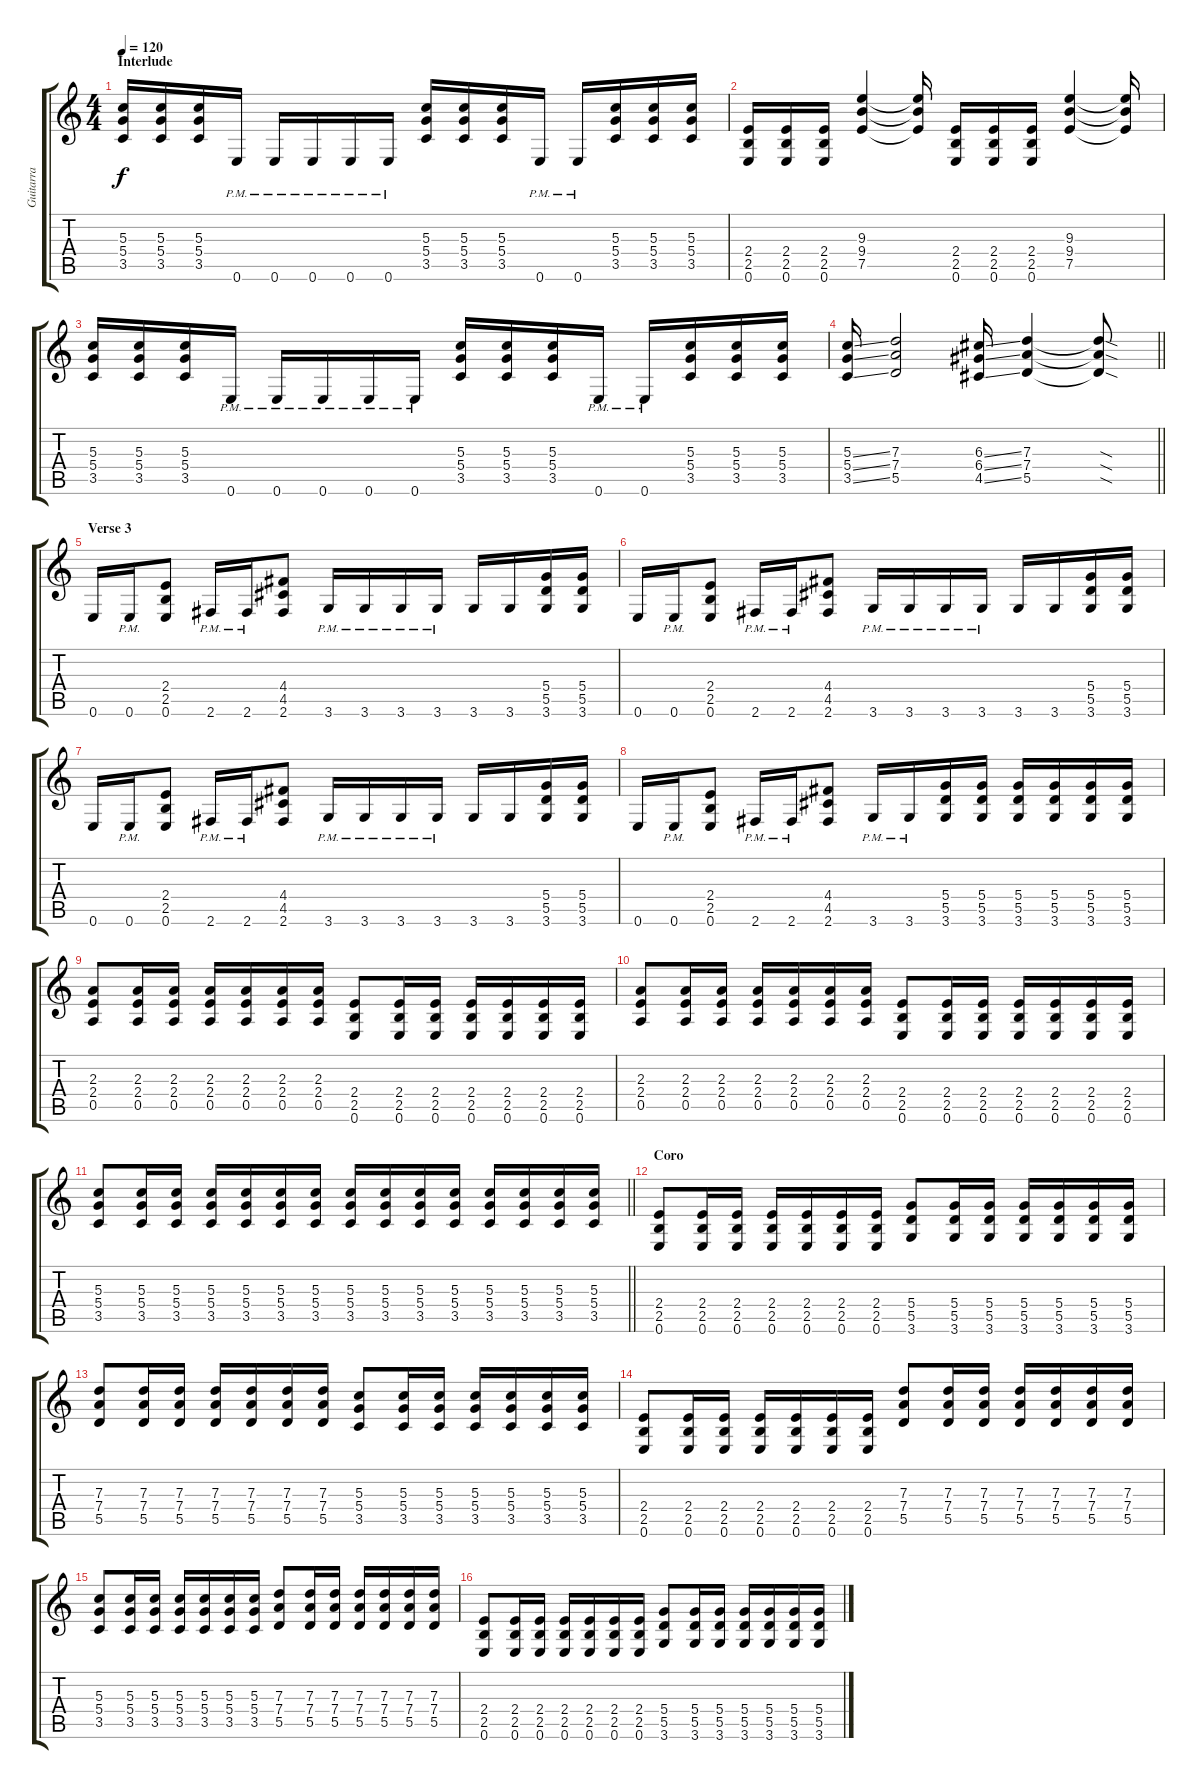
\track ("Guitarra" "Guitarra") {instrument distortionguitar}
\staff {score tabs}
\tuning (E4 B3 G3 D3 A2 E2) {hide}
\ts (4 4)
\section ("" "Interlude")
\tempo 120
\clef g2
\ks c
(5.3 5.4 3.5).16{dy f} (5.3 5.4 3.5).16 (5.3 5.4 3.5).16 0.6{pm}.16 0.6{pm}.16 0.6{pm}.16 0.6{pm}.16 0.6{pm}.16 (5.3 5.4 3.5).16 (5.3 5.4 3.5).16 (5.3 5.4 3.5).16 0.6{pm}.16 0.6{pm}.16 (5.3 5.4 3.5).16 (5.3 5.4 3.5).16 (5.3 5.4 3.5).16 |
(2.4 2.5 0.6).16 (2.4 2.5 0.6).16 (2.4 2.5 0.6).16 (9.3 9.4 7.5).4 (9.3{t} 9.4{t} 7.5{t}).16 (2.4 2.5 0.6).16 (2.4 2.5 0.6).16 (2.4 2.5 0.6).16 (9.3 9.4 7.5).4 (9.3{t} 9.4{t} 7.5{t}).16 |
(5.3 5.4 3.5).16 (5.3 5.4 3.5).16 (5.3 5.4 3.5).16 0.6{pm}.16 0.6{pm}.16 0.6{pm}.16 0.6{pm}.16 0.6{pm}.16 (5.3 5.4 3.5).16 (5.3 5.4 3.5).16 (5.3 5.4 3.5).16 0.6{pm}.16 0.6{pm}.16 (5.3 5.4 3.5).16 (5.3 5.4 3.5).16 (5.3 5.4 3.5).16 |
\barLineRight lightlight
(5.3{ss} 5.4{ss} 3.5{ss}).16 (7.3 7.4 5.5).2 (6.3{ss} 6.4{ss} 4.5{ss}).16 (7.3 7.4 5.5).4 (7.3{sod t} 7.4{sod t} 5.5{sod t}).8 |
\section ("" "Verse 3")
0.6.16 0.6{pm}.16 (2.4 2.5 0.6).8 2.6{pm}.16 2.6{pm}.16 (4.4 4.5 2.6).8 3.6{pm}.16 3.6{pm}.16 3.6{pm}.16 3.6{pm}.16 3.6.16 3.6.16 (5.4 5.5 3.6).16 (5.4 5.5 3.6).16 |
0.6.16 0.6{pm}.16 (2.4 2.5 0.6).8 2.6{pm}.16 2.6{pm}.16 (4.4 4.5 2.6).8 3.6{pm}.16 3.6{pm}.16 3.6{pm}.16 3.6{pm}.16 3.6.16 3.6.16 (5.4 5.5 3.6).16 (5.4 5.5 3.6).16 |
0.6.16 0.6{pm}.16 (2.4 2.5 0.6).8 2.6{pm}.16 2.6{pm}.16 (4.4 4.5 2.6).8 3.6{pm}.16 3.6{pm}.16 3.6{pm}.16 3.6{pm}.16 3.6.16 3.6.16 (5.4 5.5 3.6).16 (5.4 5.5 3.6).16 |
0.6.16 0.6{pm}.16 (2.4 2.5 0.6).8 2.6{pm}.16 2.6{pm}.16 (4.4 4.5 2.6).8 3.6{pm}.16 3.6{pm}.16 (5.4 5.5 3.6).16 (5.4 5.5 3.6).16 (5.4 5.5 3.6).16 (5.4 5.5 3.6).16 (5.4 5.5 3.6).16 (5.4 5.5 3.6).16 |
(2.3 2.4 0.5).8 (2.3 2.4 0.5).16 (2.3 2.4 0.5).16 (2.3 2.4 0.5).16 (2.3 2.4 0.5).16 (2.3 2.4 0.5).16 (2.3 2.4 0.5).16 (2.4 2.5 0.6).8 (2.4 2.5 0.6).16 (2.4 2.5 0.6).16 (2.4 2.5 0.6).16 (2.4 2.5 0.6).16 (2.4 2.5 0.6).16 (2.4 2.5 0.6).16 |
(2.3 2.4 0.5).8 (2.3 2.4 0.5).16 (2.3 2.4 0.5).16 (2.3 2.4 0.5).16 (2.3 2.4 0.5).16 (2.3 2.4 0.5).16 (2.3 2.4 0.5).16 (2.4 2.5 0.6).8 (2.4 2.5 0.6).16 (2.4 2.5 0.6).16 (2.4 2.5 0.6).16 (2.4 2.5 0.6).16 (2.4 2.5 0.6).16 (2.4 2.5 0.6).16 |
\barLineRight lightlight
(5.3 5.4 3.5).8 (5.3 5.4 3.5).16 (5.3 5.4 3.5).16 (5.3 5.4 3.5).16 (5.3 5.4 3.5).16 (5.3 5.4 3.5).16 (5.3 5.4 3.5).16 (5.3 5.4 3.5).16 (5.3 5.4 3.5).16 (5.3 5.4 3.5).16 (5.3 5.4 3.5).16 (5.3 5.4 3.5).16 (5.3 5.4 3.5).16 (5.3 5.4 3.5).16 (5.3 5.4 3.5).16 |
\section ("" "Coro")
(2.4 2.5 0.6).8 (2.4 2.5 0.6).16 (2.4 2.5 0.6).16 (2.4 2.5 0.6).16 (2.4 2.5 0.6).16 (2.4 2.5 0.6).16 (2.4 2.5 0.6).16 (5.4 5.5 3.6).8 (5.4 5.5 3.6).16 (5.4 5.5 3.6).16 (5.4 5.5 3.6).16 (5.4 5.5 3.6).16 (5.4 5.5 3.6).16 (5.4 5.5 3.6).16 |
(7.3 7.4 5.5).8 (7.3 7.4 5.5).16 (7.3 7.4 5.5).16 (7.3 7.4 5.5).16 (7.3 7.4 5.5).16 (7.3 7.4 5.5).16 (7.3 7.4 5.5).16 (5.3 5.4 3.5).8 (5.3 5.4 3.5).16 (5.3 5.4 3.5).16 (5.3 5.4 3.5).16 (5.3 5.4 3.5).16 (5.3 5.4 3.5).16 (5.3 5.4 3.5).16 |
(2.4 2.5 0.6).8 (2.4 2.5 0.6).16 (2.4 2.5 0.6).16 (2.4 2.5 0.6).16 (2.4 2.5 0.6).16 (2.4 2.5 0.6).16 (2.4 2.5 0.6).16 (7.3 7.4 5.5).8 (7.3 7.4 5.5).16 (7.3 7.4 5.5).16 (7.3 7.4 5.5).16 (7.3 7.4 5.5).16 (7.3 7.4 5.5).16 (7.3 7.4 5.5).16 |
(5.3 5.4 3.5).8 (5.3 5.4 3.5).16 (5.3 5.4 3.5).16 (5.3 5.4 3.5).16 (5.3 5.4 3.5).16 (5.3 5.4 3.5).16 (5.3 5.4 3.5).16 (7.3 7.4 5.5).8 (7.3 7.4 5.5).16 (7.3 7.4 5.5).16 (7.3 7.4 5.5).16 (7.3 7.4 5.5).16 (7.3 7.4 5.5).16 (7.3 7.4 5.5).16 |
(2.4 2.5 0.6).8 (2.4 2.5 0.6).16 (2.4 2.5 0.6).16 (2.4 2.5 0.6).16 (2.4 2.5 0.6).16 (2.4 2.5 0.6).16 (2.4 2.5 0.6).16 (5.4 5.5 3.6).8 (5.4 5.5 3.6).16 (5.4 5.5 3.6).16 (5.4 5.5 3.6).16 (5.4 5.5 3.6).16 (5.4 5.5 3.6).16 (5.4 5.5 3.6).16
